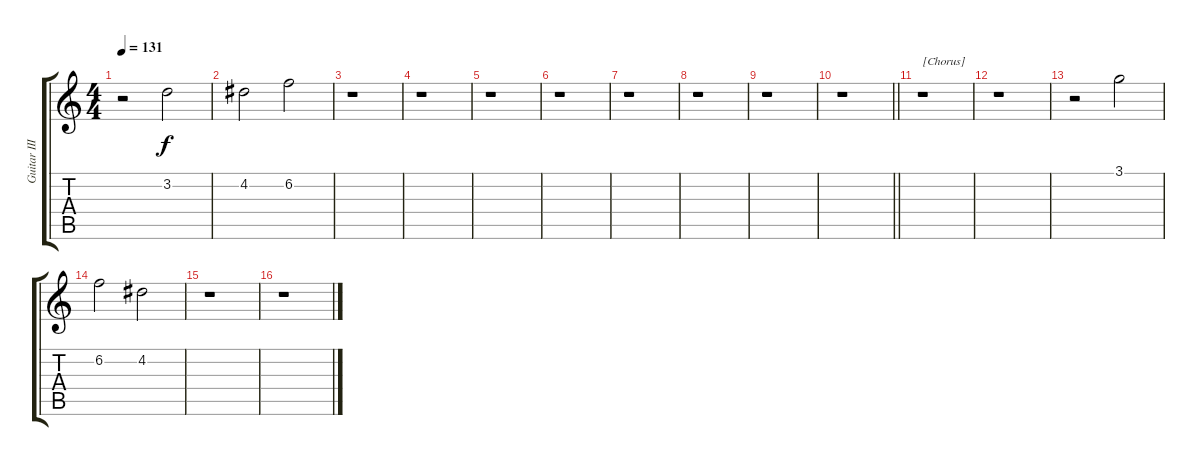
\track ("Guitar III" "Guitar III") {instrument acousticguitarsteel}
\staff {score tabs}
\tuning (E4 B3 G3 D3 A2 E2) {hide}
\ts (4 4)
\tempo 131
\clef g2
\ks c
r.2{dy f} 3.2.2 |
4.2.2 6.2.2 |
r.1 |
r.1 |
r.1 |
r.1 |
r.1 |
r.1 |
r.1 |
\barLineRight lightlight
r.1 |
r.1{txt "[Chorus]"} |
r.1 |
r.2 3.1.2{instrument distortionguitar} |
6.2.2 4.2.2 |
r.1 |
r.1
